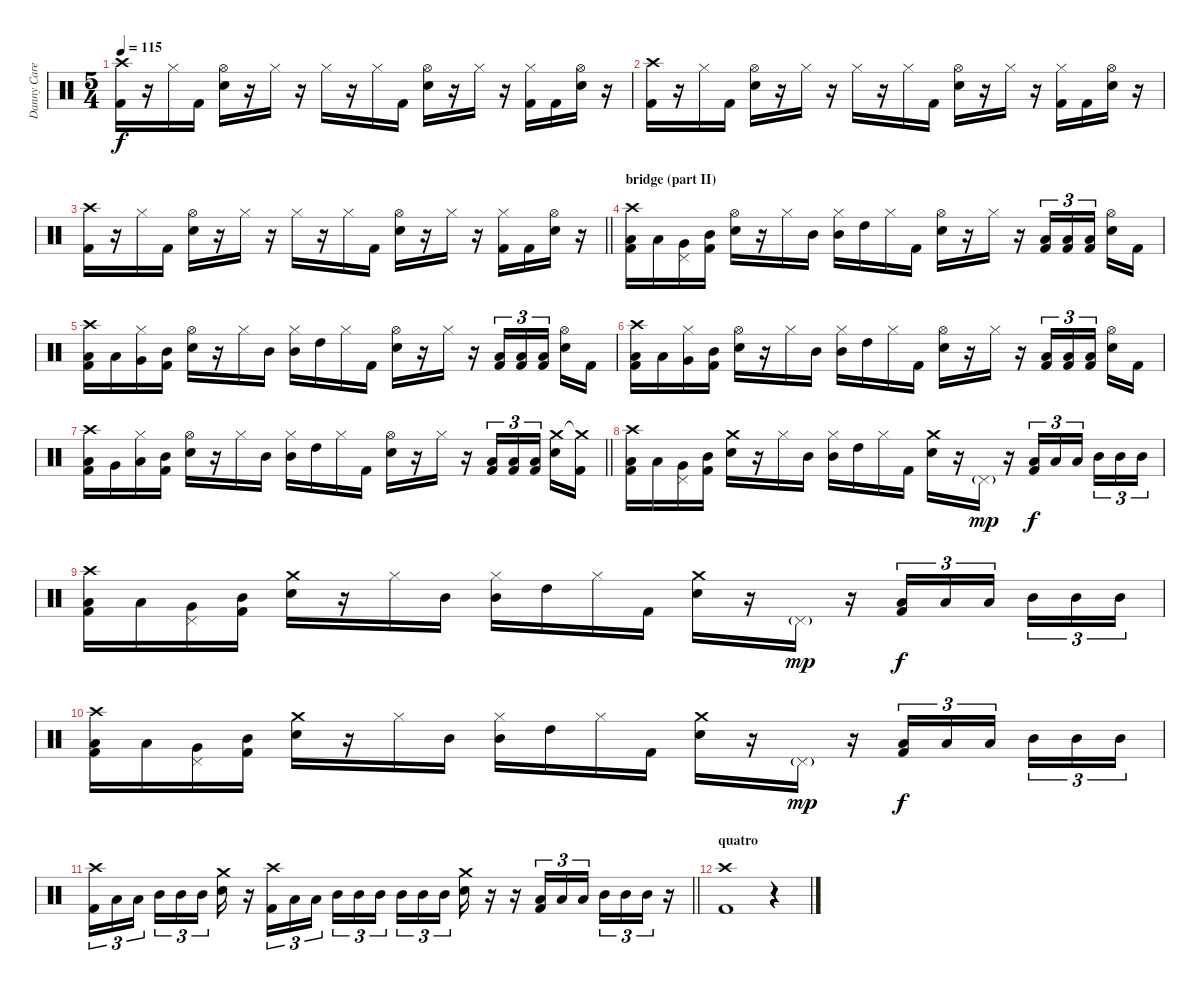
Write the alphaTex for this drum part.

\track ("Danny Carey (drum)" "Danny Care") {instrument percussion}
\staff {score}
\articulation defaults
\ts (5 4)
\tempo 115
\clef neutral
\ks c
("Crash high (hit)" "Kick (hit) 2").16{dy f} r.16 "Hi-Hat (closed)".16 "Kick (hit) 2".16 ("Hi-Hat (open)" "Electric Snare (hit)").16 r.16 "Hi-Hat (closed)".16 r.16 "Hi-Hat (closed)".16 r.16 "Hi-Hat (closed)".16 "Kick (hit) 2".16 ("Hi-Hat (open)" "Electric Snare (hit)").16 r.16 "Hi-Hat (closed)".16 r.16 ("Hi-Hat (closed)" "Kick (hit) 2").16 "Kick (hit) 2".16 ("Hi-Hat (open)" "Electric Snare (hit)").16 r.16 |
("Crash high (hit)" "Kick (hit) 2").16 r.16 "Hi-Hat (closed)".16 "Kick (hit) 2".16 ("Hi-Hat (open)" "Electric Snare (hit)").16 r.16 "Hi-Hat (closed)".16 r.16 "Hi-Hat (closed)".16 r.16 "Hi-Hat (closed)".16 "Kick (hit) 2".16 ("Hi-Hat (open)" "Electric Snare (hit)").16 r.16 "Hi-Hat (closed)".16 r.16 ("Hi-Hat (closed)" "Kick (hit) 2").16 "Kick (hit) 2".16 ("Hi-Hat (open)" "Electric Snare (hit)").16 r.16 |
\barLineRight lightlight
("Crash high (hit)" "Kick (hit) 2").16 r.16 "Hi-Hat (closed)".16 "Kick (hit) 2".16 ("Hi-Hat (open)" "Electric Snare (hit)").16 r.16 "Hi-Hat (closed)".16 r.16 "Hi-Hat (closed)".16 r.16 "Hi-Hat (closed)".16 "Kick (hit) 2".16 ("Hi-Hat (open)" "Electric Snare (hit)").16 r.16 "Hi-Hat (closed)".16 r.16 ("Hi-Hat (closed)" "Kick (hit) 2").16 "Kick (hit) 2".16 ("Hi-Hat (open)" "Electric Snare (hit)").16 r.16 |
\section ("" "bridge (part II)")
("Crash high (hit)" "Low Tom (hit)" "Kick (hit) 2").16 "Low Tom (hit)".16 ("Pedal Hi-Hat (hit)" "Very Low Tom (hit)").16 ("Mid Tom (hit)" "Kick (hit) 2").16 ("Hi-Hat (open)" "Electric Snare (hit)").16 r.16 "Hi-Hat (closed)".16 "Mid Tom (hit)".16 ("Hi-Hat (closed)" "Mid Tom (hit)").16 "High Tom (hit)".16 "Hi-Hat (closed)".16 "Kick (hit) 2".16 ("Hi-Hat (open)" "Electric Snare (hit)").16 r.16 "Hi-Hat (closed)".16 r.16 ("Low Tom (hit)" "Kick (hit) 2").16{tu (3 2)} ("Low Tom (hit)" "Kick (hit) 2").16{tu (3 2)} ("Low Tom (hit)" "Kick (hit) 2").16{tu (3 2) beam splitsecondary} ("Hi-Hat (open)" "Electric Snare (hit)").16 "Kick (hit) 2".16 |
("Crash high (hit)" "Low Tom (hit)" "Kick (hit) 2").16 "Low Tom (hit)".16 ("Hi-Hat (closed)" "Very Low Tom (hit)").16 ("Mid Tom (hit)" "Kick (hit) 2").16 ("Hi-Hat (open)" "Electric Snare (hit)").16 r.16 "Hi-Hat (closed)".16 "Mid Tom (hit)".16 ("Hi-Hat (closed)" "Mid Tom (hit)").16 "High Tom (hit)".16 "Hi-Hat (closed)".16 "Kick (hit) 2".16 ("Hi-Hat (open)" "Electric Snare (hit)").16 r.16 "Hi-Hat (closed)".16 r.16 ("Low Tom (hit)" "Kick (hit) 2").16{tu (3 2)} ("Low Tom (hit)" "Kick (hit) 2").16{tu (3 2)} ("Low Tom (hit)" "Kick (hit) 2").16{tu (3 2) beam splitsecondary} ("Hi-Hat (open)" "Electric Snare (hit)").16 "Kick (hit) 2".16 |
("Crash high (hit)" "Low Tom (hit)" "Kick (hit) 2").16 "Low Tom (hit)".16 ("Hi-Hat (closed)" "Very Low Tom (hit)").16 ("Mid Tom (hit)" "Kick (hit) 2").16 ("Hi-Hat (open)" "Electric Snare (hit)").16 r.16 "Hi-Hat (closed)".16 "Mid Tom (hit)".16 ("Hi-Hat (closed)" "Mid Tom (hit)").16 "High Tom (hit)".16 "Hi-Hat (closed)".16 "Kick (hit) 2".16 ("Hi-Hat (open)" "Electric Snare (hit)").16 r.16 "Hi-Hat (closed)".16 r.16 ("Low Tom (hit)" "Kick (hit) 2").16{tu (3 2)} ("Low Tom (hit)" "Kick (hit) 2").16{tu (3 2)} ("Low Tom (hit)" "Kick (hit) 2").16{tu (3 2) beam splitsecondary} ("Hi-Hat (open)" "Electric Snare (hit)").16 "Kick (hit) 2".16 |
\barLineRight lightlight
("Crash high (hit)" "Low Tom (hit)" "Kick (hit) 2").16 "Very Low Tom (hit)".16 ("Hi-Hat (closed)" "Low Tom (hit)").16 ("Mid Tom (hit)" "Kick (hit) 2").16 ("Hi-Hat (open)" "Electric Snare (hit)").16 r.16 "Hi-Hat (closed)".16 "Mid Tom (hit)".16 ("Hi-Hat (closed)" "Mid Tom (hit)").16 "High Tom (hit)".16 "Hi-Hat (closed)".16 "Kick (hit) 2".16 ("Hi-Hat (open)" "Electric Snare (hit)").16 r.16 "Hi-Hat (closed)".16 r.16 ("Low Tom (hit)" "Kick (hit) 2").16{tu (3 2)} ("Low Tom (hit)" "Kick (hit) 2").16{tu (3 2)} ("Low Tom (hit)" "Kick (hit) 2").16{tu (3 2) beam splitsecondary} ("Crash medium (hit)" "Electric Snare (hit)").16 ("Crash medium (hit)"{t} "Kick (hit) 2").16 |
("Crash high (hit)" "Low Tom (hit)" "Kick (hit) 2").16 "Low Tom (hit)".16 ("Pedal Hi-Hat (hit)" "Very Low Tom (hit)").16 ("Mid Tom (hit)" "Kick (hit) 2").16 ("Crash medium (hit)" "Electric Snare (hit)").16 r.16 "Hi-Hat (closed)".16 "Mid Tom (hit)".16 ("Hi-Hat (closed)" "Mid Tom (hit)").16 "High Tom (hit)".16 "Hi-Hat (closed)".16 "Kick (hit) 2".16 ("Crash medium (hit)" "Electric Snare (hit)").16 r.16 "Pedal Hi-Hat (hit)"{g}.16{dy mp} r.16 ("Low Tom (hit)" "Kick (hit) 2").16{tu (3 2) dy f} "Low Tom (hit)".16{tu (3 2)} "Low Tom (hit)".16{tu (3 2) beam splitsecondary} "Mid Tom (hit)".16{tu (3 2)} "Mid Tom (hit)".16{tu (3 2)} "Mid Tom (hit)".16{tu (3 2)} |
("Crash high (hit)" "Low Tom (hit)" "Kick (hit) 2").16 "Low Tom (hit)".16 ("Pedal Hi-Hat (hit)" "Very Low Tom (hit)").16 ("Mid Tom (hit)" "Kick (hit) 2").16 ("Crash medium (hit)" "Electric Snare (hit)").16 r.16 "Hi-Hat (closed)".16 "Mid Tom (hit)".16 ("Hi-Hat (closed)" "Mid Tom (hit)").16 "High Tom (hit)".16 "Hi-Hat (closed)".16 "Kick (hit) 2".16 ("Crash medium (hit)" "Electric Snare (hit)").16 r.16 "Pedal Hi-Hat (hit)"{g}.16{dy mp} r.16 ("Low Tom (hit)" "Kick (hit) 2").16{tu (3 2) dy f} "Low Tom (hit)".16{tu (3 2)} "Low Tom (hit)".16{tu (3 2) beam splitsecondary} "Mid Tom (hit)".16{tu (3 2)} "Mid Tom (hit)".16{tu (3 2)} "Mid Tom (hit)".16{tu (3 2)} |
("Crash high (hit)" "Low Tom (hit)" "Kick (hit) 2").16 "Low Tom (hit)".16 ("Pedal Hi-Hat (hit)" "Very Low Tom (hit)").16 ("Mid Tom (hit)" "Kick (hit) 2").16 ("Crash medium (hit)" "Electric Snare (hit)").16 r.16 "Hi-Hat (closed)".16 "Mid Tom (hit)".16 ("Hi-Hat (closed)" "Mid Tom (hit)").16 "High Tom (hit)".16 "Hi-Hat (closed)".16 "Kick (hit) 2".16 ("Crash medium (hit)" "Electric Snare (hit)").16 r.16 "Pedal Hi-Hat (hit)"{g}.16{dy mp} r.16 ("Low Tom (hit)" "Kick (hit) 2").16{tu (3 2) dy f} "Low Tom (hit)".16{tu (3 2)} "Low Tom (hit)".16{tu (3 2) beam splitsecondary} "Mid Tom (hit)".16{tu (3 2)} "Mid Tom (hit)".16{tu (3 2)} "Mid Tom (hit)".16{tu (3 2)} |
\barLineRight lightlight
("Crash high (hit)" "Kick (hit) 2").16{tu (3 2)} "Low Tom (hit)".16{tu (3 2)} "Low Tom (hit)".16{tu (3 2) beam splitsecondary} "Mid Tom (hit)".16{tu (3 2)} "Mid Tom (hit)".16{tu (3 2)} "Mid Tom (hit)".16{tu (3 2)} ("Crash medium (hit)" "Electric Snare (hit)").16 r.16 ("Crash high (hit)" "Kick (hit) 2").16{tu (3 2)} "Low Tom (hit)".16{tu (3 2)} "Low Tom (hit)".16{tu (3 2)} "Mid Tom (hit)".16{tu (3 2)} "Mid Tom (hit)".16{tu (3 2)} "Mid Tom (hit)".16{tu (3 2) beam splitsecondary} "Mid Tom (hit)".16{tu (3 2)} "Mid Tom (hit)".16{tu (3 2)} "Mid Tom (hit)".16{tu (3 2)} ("Crash medium (hit)" "Electric Snare (hit)").16 r.16 r.16 ("Low Tom (hit)" "Kick (hit) 2").16{tu (3 2)} "Low Tom (hit)".16{tu (3 2)} "Low Tom (hit)".16{tu (3 2) beam splitsecondary} "Mid Tom (hit)".16{tu (3 2)} "Mid Tom (hit)".16{tu (3 2)} "Mid Tom (hit)".16{tu (3 2)} r.16 |
\section ("" "quatro")
("Crash high (hit)" "Kick (hit) 2").1 r.4
